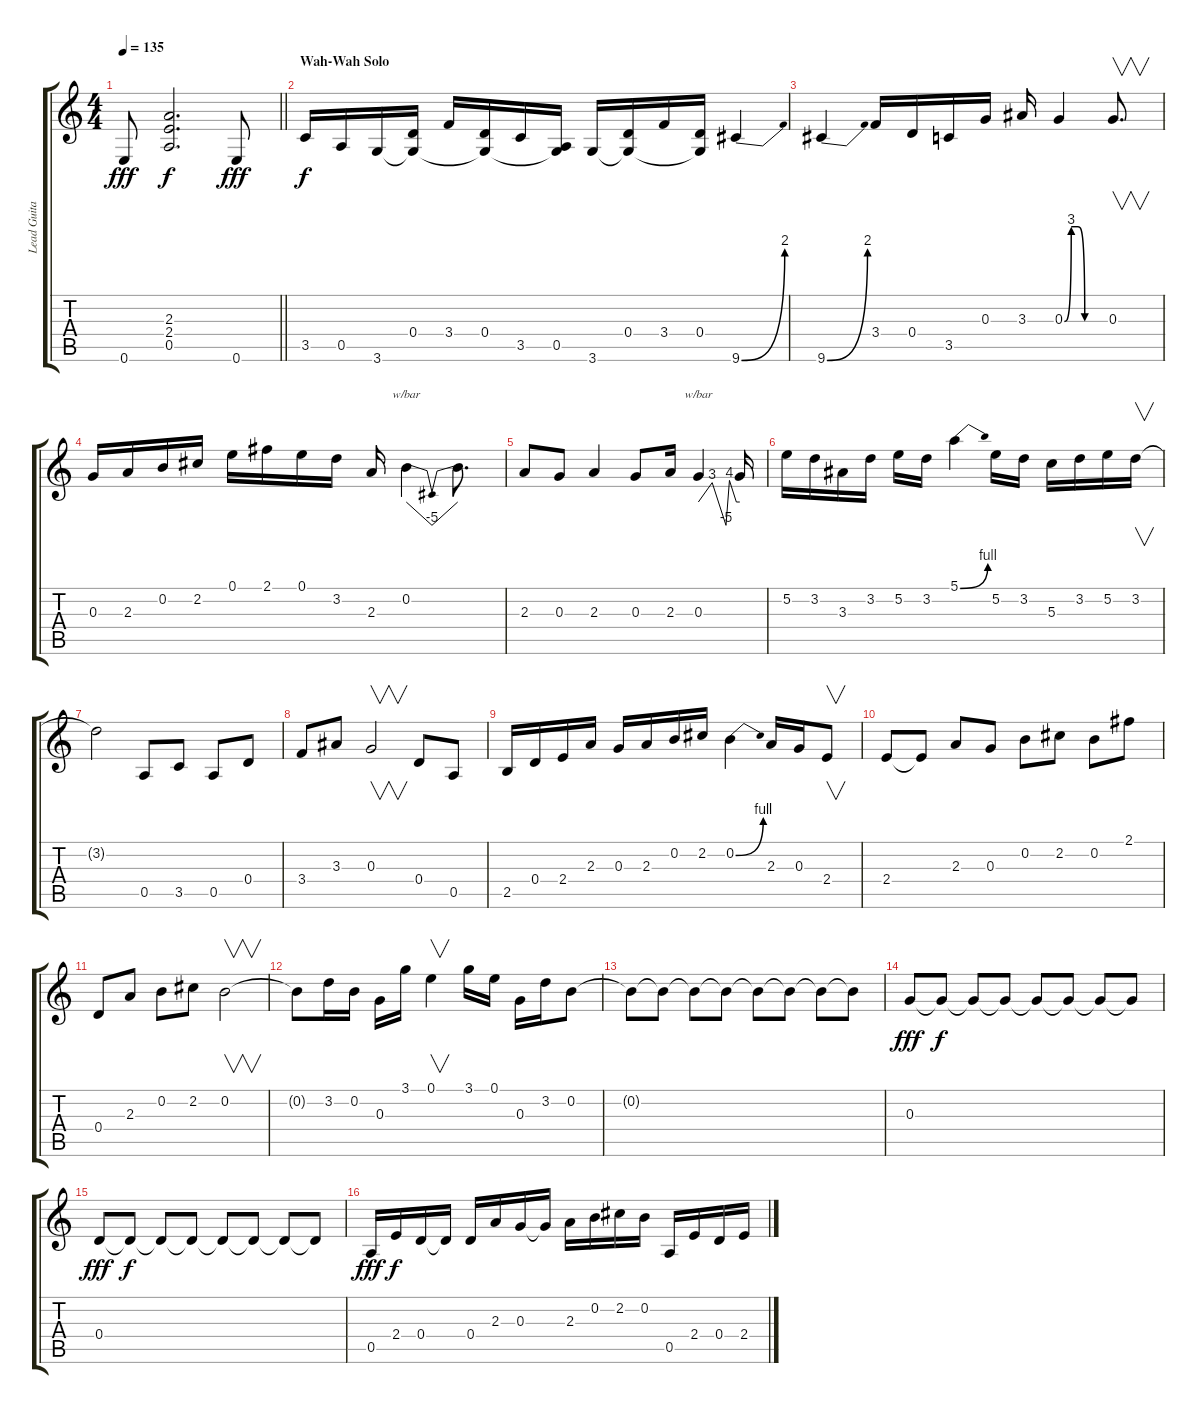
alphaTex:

\track ("Lead Guitar" "Lead Guita") {instrument overdrivenguitar}
\staff {score tabs}
\tuning (E4 B3 G3 D3 A2 E2) {hide}
\ts (4 4)
\tempo 135
\clef g2
\barLineRight lightlight
\ks c
0.6.8{dy fff} (2.3 2.4 0.5).2{d dy f} 0.6.8{dy fff} |
\section ("" "Wah-Wah Solo")
3.5.16{dy f volume 16} 0.5.16 3.6.16 (0.4 3.6{t}).16 3.4.16 (0.4 3.6{t}).16 3.5.16 (0.5 3.6{t}).16 3.6.16 (0.4 3.6{t}).16 3.4.16 (0.4 3.6{t}).16 9.6{be (bend 0 0 60 8)}.4 |
9.6{be (bend 0 0 60 8)}.4 3.4.16 0.4.16 3.5.16 0.3.16 3.3.16 0.3{be (custom 0 0 10 12 20 12 30 0 60 0)}.4 0.3.8{v d} |
0.3.16 2.3.16 0.2.16 2.2.16 0.1.16 2.1.16 0.1.16 3.2.16 2.3.16 0.2.4{tbe (dip default 0 0 30 -20 60 0)} 0.2{t}.8{d} |
2.3.8 0.3.8 2.3.4 0.3.8 2.3.16 0.3.4{tbe (custom default 0 0 20 12 40 -20 45 16 55 0 60 0)} 0.3{t}.16 |
5.2.16 3.2.16 3.3.16 3.2.16 5.2.16 3.2.16 5.1{be (bend 0 0 60 4)}.4 5.2.16 3.2.16 5.3.16 3.2.16 5.2.16 3.2.16{v} |
3.2{t}.2 0.5.8 3.5.8 0.5.8 0.4.8 |
3.4.8 3.3.8 0.3.2{v} 0.4.8 0.5.8 |
2.5.16 0.4.16 2.4.16 2.3.16 0.3.16 2.3.16 0.2.16 2.2.16 0.2{be (bend 0 0 60 4)}.4 2.3.16 0.3.16 2.4.8{v} |
2.4.8 2.4{t}.8 2.3.8 0.3.8 0.2.8 2.2.8 0.2.8 2.1.8 |
0.4.8 2.3.8 0.2.8 2.2.8 0.2.2{v} |
0.2{t}.8 3.2.16 0.2.16 0.3.16 3.1.16 0.1.4{v} 3.1.16 0.1.16 0.3.16 3.2.16 0.2.8 |
0.2{t}.8 0.2{t}.8 0.2{t}.8 0.2{t}.8 0.2{t}.8 0.2{t}.8 0.2{t}.8 0.2{t}.8 |
0.3.8{dy fff} 0.3{t}.8{dy f} 0.3{t}.8 0.3{t}.8 0.3{t}.8 0.3{t}.8 0.3{t}.8 0.3{t}.8 |
0.4.8{dy fff} 0.4{t}.8{dy f} 0.4{t}.8 0.4{t}.8 0.4{t}.8 0.4{t}.8 0.4{t}.8 0.4{t}.8 |
0.5.16{dy fff} 2.4.16{dy f} 0.4.16 0.4{t}.16 0.4.16 2.3.16 0.3.16 0.3{t}.16 2.3.16 0.2.16 2.2.16 0.2.16 0.5.16 2.4.16 0.4.16 2.4.16
